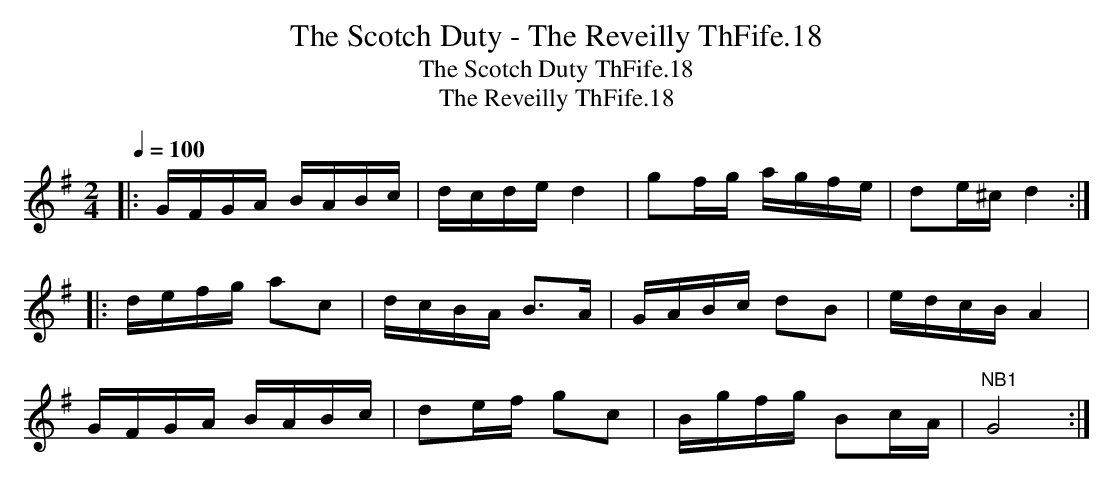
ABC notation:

X:1
T:Scotch Duty - The Reveilly ThFife.18, The
T:Scotch Duty ThFife.18, The
T:Reveilly ThFife.18, The
M:2/4
L:1/8
Q:1/4=100
K:G
|: G/F/G/A/ B/A/B/c/ | d/c/d/e/ d2 | gf/g/ a/g/f/e/ | de/^c/ d2 :|
|: d/e/f/g/ ac | d/c/B/A/ B>A | G/A/B/c/ dB | e/d/c/B/ A2 |
G/F/G/A/ B/A/B/c/ | de/f/ gc | B/g/f/g/ Bc/A/ | "^NB1" G4 :|
